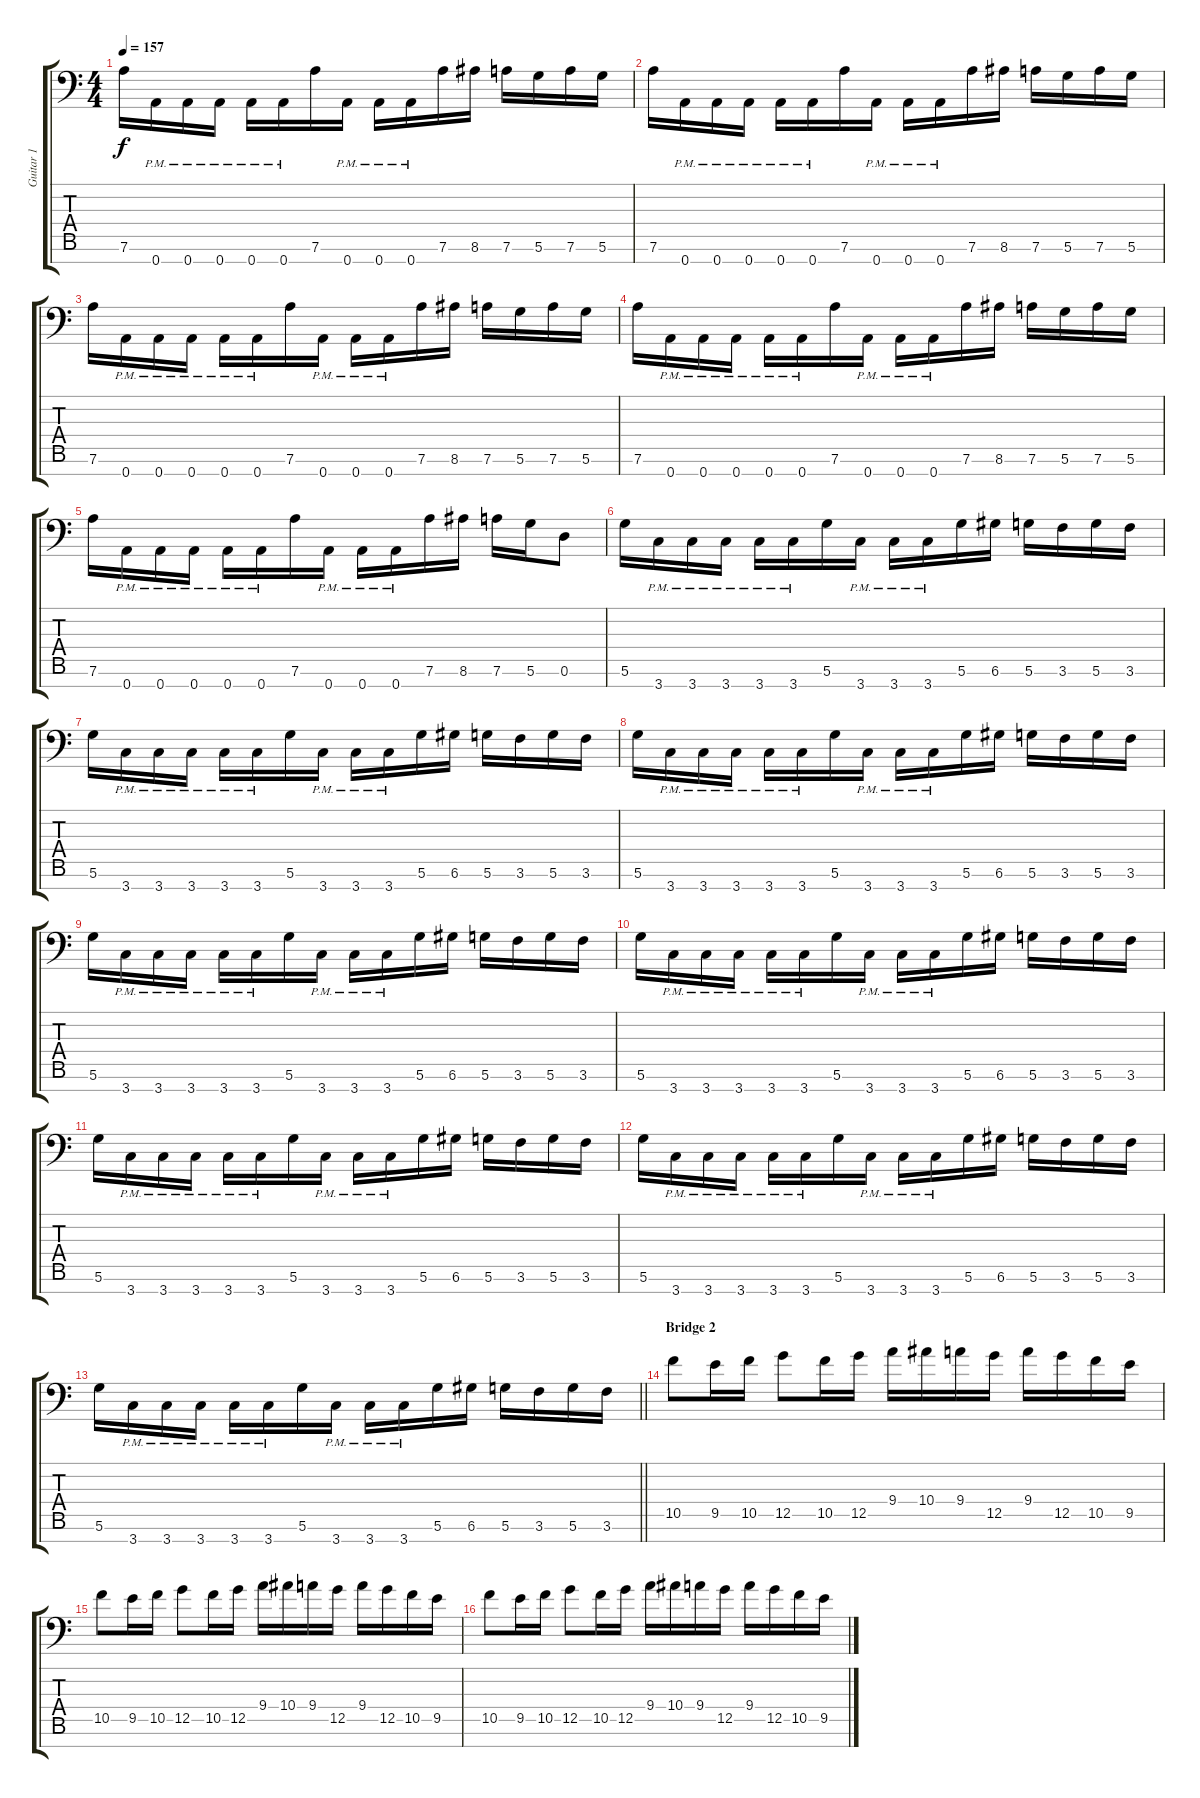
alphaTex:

\track ("Guitar 1" "Guitar 1") {instrument overdrivenguitar}
\staff {score tabs}
\tuning (D4 A3 F3 C3 G2 D2 A1) {hide}
\ts (4 4)
\tempo 157
\clef f4
\ks c
7.6.16{dy f} 0.7{pm}.16 0.7{pm}.16 0.7{pm}.16 0.7{pm}.16 0.7{pm}.16 7.6.16 0.7{pm}.16 0.7{pm}.16 0.7{pm}.16 7.6.16 8.6.16 7.6.16 5.6.16 7.6.16 5.6.16 |
7.6.16 0.7{pm}.16 0.7{pm}.16 0.7{pm}.16 0.7{pm}.16 0.7{pm}.16 7.6.16 0.7{pm}.16 0.7{pm}.16 0.7{pm}.16 7.6.16 8.6.16 7.6.16 5.6.16 7.6.16 5.6.16 |
7.6.16 0.7{pm}.16 0.7{pm}.16 0.7{pm}.16 0.7{pm}.16 0.7{pm}.16 7.6.16 0.7{pm}.16 0.7{pm}.16 0.7{pm}.16 7.6.16 8.6.16 7.6.16 5.6.16 7.6.16 5.6.16 |
7.6.16 0.7{pm}.16 0.7{pm}.16 0.7{pm}.16 0.7{pm}.16 0.7{pm}.16 7.6.16 0.7{pm}.16 0.7{pm}.16 0.7{pm}.16 7.6.16 8.6.16 7.6.16 5.6.16 7.6.16 5.6.16 |
7.6.16 0.7{pm}.16 0.7{pm}.16 0.7{pm}.16 0.7{pm}.16 0.7{pm}.16 7.6.16 0.7{pm}.16 0.7{pm}.16 0.7{pm}.16 7.6.16 8.6.16 7.6.16 5.6.16 0.6.8 |
5.6.16 3.7{pm}.16 3.7{pm}.16 3.7{pm}.16 3.7{pm}.16 3.7{pm}.16 5.6.16 3.7{pm}.16 3.7{pm}.16 3.7{pm}.16 5.6.16 6.6.16 5.6.16 3.6.16 5.6.16 3.6.16 |
5.6.16 3.7{pm}.16 3.7{pm}.16 3.7{pm}.16 3.7{pm}.16 3.7{pm}.16 5.6.16 3.7{pm}.16 3.7{pm}.16 3.7{pm}.16 5.6.16 6.6.16 5.6.16 3.6.16 5.6.16 3.6.16 |
5.6.16 3.7{pm}.16 3.7{pm}.16 3.7{pm}.16 3.7{pm}.16 3.7{pm}.16 5.6.16 3.7{pm}.16 3.7{pm}.16 3.7{pm}.16 5.6.16 6.6.16 5.6.16 3.6.16 5.6.16 3.6.16 |
5.6.16 3.7{pm}.16 3.7{pm}.16 3.7{pm}.16 3.7{pm}.16 3.7{pm}.16 5.6.16 3.7{pm}.16 3.7{pm}.16 3.7{pm}.16 5.6.16 6.6.16 5.6.16 3.6.16 5.6.16 3.6.16 |
5.6.16 3.7{pm}.16 3.7{pm}.16 3.7{pm}.16 3.7{pm}.16 3.7{pm}.16 5.6.16 3.7{pm}.16 3.7{pm}.16 3.7{pm}.16 5.6.16 6.6.16 5.6.16 3.6.16 5.6.16 3.6.16 |
5.6.16 3.7{pm}.16 3.7{pm}.16 3.7{pm}.16 3.7{pm}.16 3.7{pm}.16 5.6.16 3.7{pm}.16 3.7{pm}.16 3.7{pm}.16 5.6.16 6.6.16 5.6.16 3.6.16 5.6.16 3.6.16 |
5.6.16 3.7{pm}.16 3.7{pm}.16 3.7{pm}.16 3.7{pm}.16 3.7{pm}.16 5.6.16 3.7{pm}.16 3.7{pm}.16 3.7{pm}.16 5.6.16 6.6.16 5.6.16 3.6.16 5.6.16 3.6.16 |
\barLineRight lightlight
5.6.16 3.7{pm}.16 3.7{pm}.16 3.7{pm}.16 3.7{pm}.16 3.7{pm}.16 5.6.16 3.7{pm}.16 3.7{pm}.16 3.7{pm}.16 5.6.16 6.6.16 5.6.16 3.6.16 5.6.16 3.6.16 |
\section ("" "Bridge 2")
10.5.8 9.5.16 10.5.16 12.5.8 10.5.16 12.5.16 9.4.16 10.4.16 9.4.16 12.5.16 9.4.16 12.5.16 10.5.16 9.5.16 |
10.5.8 9.5.16 10.5.16 12.5.8 10.5.16 12.5.16 9.4.16 10.4.16 9.4.16 12.5.16 9.4.16 12.5.16 10.5.16 9.5.16 |
10.5.8 9.5.16 10.5.16 12.5.8 10.5.16 12.5.16 9.4.16 10.4.16 9.4.16 12.5.16 9.4.16 12.5.16 10.5.16 9.5.16
